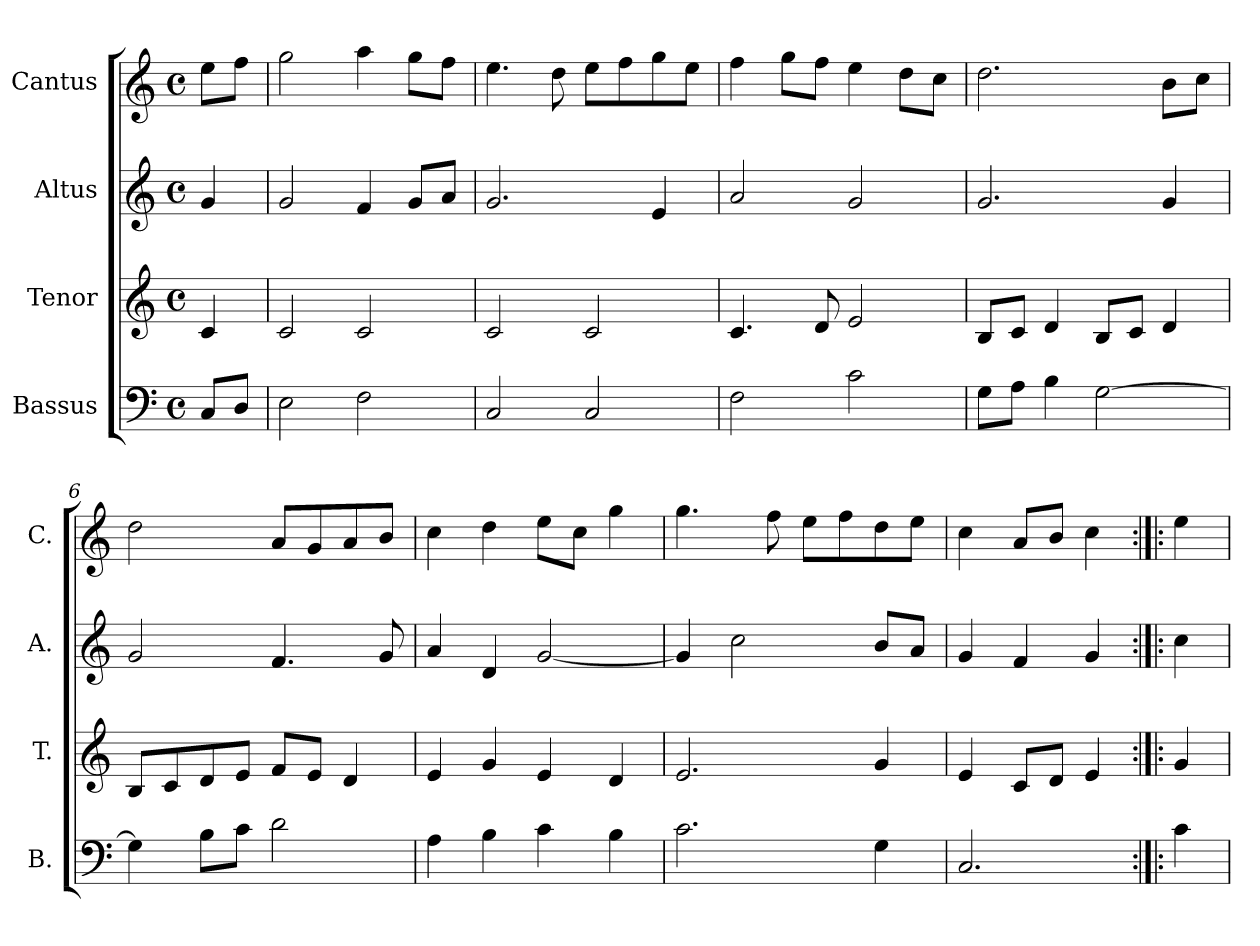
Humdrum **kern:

**kern	**kern	**kern	**kern
*part4	*part3	*part2	*part1
*staff4	*staff3	*staff2	*staff1
*I"Bassus	*I"Tenor	*I"Altus	*I"Cantus
*I'B.	*I'T.	*I'A.	*I'C.
*clefF4	*clefG2	*clefG2	*clefG2
*k[]	*k[]	*k[]	*k[]
*C:	*C:	*C:	*C:
*M4/4	*M4/4	*M4/4	*M4/4
*met(c)	*met(c)	*met(c)	*met(c)
=1	=1	=1	=1
8C/L	4c/	4g/	8ee\L
8D/J	.	.	8ff\J
=2	=2	=2	=2
2E\	2c/	2g/	2gg\
2F\	2c/	4f/	4aa\
.	.	8g/L	8gg\L
.	.	8a/J	8ff\J
=3	=3	=3	=3
2C/	2c/	2.g/	4.ee\
.	.	.	8dd\
2C/	2c/	.	8ee\L
.	.	.	8ff\
.	.	4e/	8gg\
.	.	.	8ee\J
=4	=4	=4	=4
2F\	4.c/	2a/	4ff\
.	.	.	8gg\L
.	8d/	.	8ff\J
2c\	2e/	2g/	4ee\
.	.	.	8dd\L
.	.	.	8cc\J
=5	=5	=5	=5
8G\L	8B/L	2.g/	2.dd\
8A\J	8c/J	.	.
4B\	4d/	.	.
[2G\	8B/L	.	.
.	8c/J	.	.
.	4d/	4g/	8b\L
.	.	.	8cc\J
=6	=6	=6	=6
4G\]	8B/L	2g/	2dd\
.	8c/	.	.
8B\L	8d/	.	.
8c\J	8e/J	.	.
2d\	8f/L	4.f/	8a/L
.	8e/J	.	8g/
.	4d/	.	8a/
.	.	8g/	8b/J
=7	=7	=7	=7
4A\	4e/	4a/	4cc\
4B\	4g/	4d/	4dd\
4c\	4e/	[2g/	8ee\L
.	.	.	8cc\J
4B\	4d/	.	4gg\
=8	=8	=8	=8
2.c\	2.e/	4g/]	4.gg\
.	.	2cc\	.
.	.	.	8ff\
.	.	.	8ee\L
.	.	.	8ff\
4G\	4g/	8b/L	8dd\
.	.	8a/J	8ee\J
=9	=9	=9	=9
2.C/	4e/	4g/	4cc\
.	8c/L	4f/	8a/L
.	8d/J	.	8b/J
.	4e/	4g/	4cc\
!!LO:LB:g=z
=10:|!|:	=10:|!|:	=10:|!|:	=10:|!|:
4c\	4g/	4cc\	4ee\
=	=	=	=
*-	*-	*-	*-
